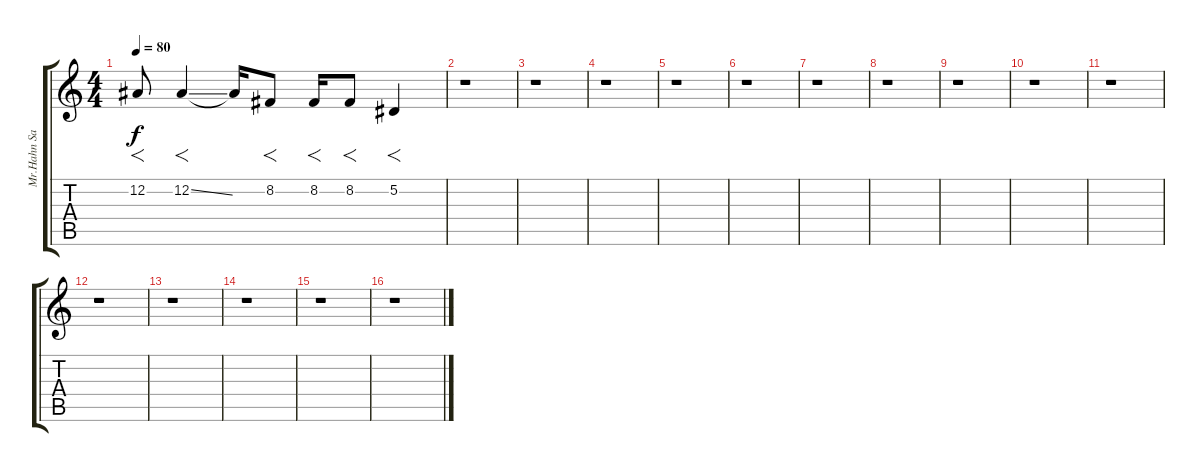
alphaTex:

\track ("Mr.Hahn Sampler1" "Mr.Hahn Sa") {instrument lead5charang}
\staff {score tabs}
\tuning (Eb4 Bb3 Gb3 Db3 Ab2 Db2) {hide}
\ts (4 4)
\tempo 80
\clef g2
\ks c
12.2.8{f dy f} 12.2{ss}.4{f} 12.2{t}.16 8.2.8{f} 8.2.16{f} 8.2.8{f} 5.2.4{f} |
r.1 |
r.1 |
r.1 |
r.1 |
r.1 |
r.1 |
r.1 |
r.1 |
r.1 |
r.1 |
r.1 |
r.1 |
r.1 |
r.1 |
r.1
